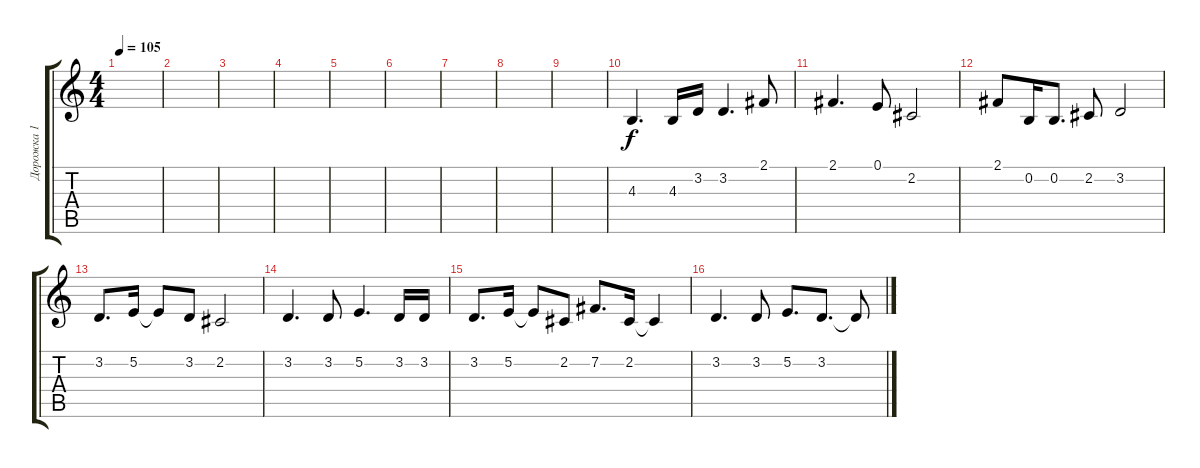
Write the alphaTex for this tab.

\track ("Дорожка 1" "Дорожка 1") {instrument lead2sawtooth}
\staff {score tabs}
\tuning (E4 B3 G3 D3 A2 E2) {hide}
\ts (4 4)
\tempo 105
\clef g2
\ks c
|
|
|
|
|
|
|
|
|
4.3.4{d} 4.3.16 3.2.16 3.2.4{d} 2.1.8 |
2.1.4{d} 0.1.8 2.2.2 |
2.1.8 0.2.16 0.2.8{d} 2.2.8 3.2.2 |
3.2.8{d} 5.2.16 5.2{t}.8 3.2.8 2.2.2 |
3.2.4{d} 3.2.8 5.2.4{d} 3.2.16 3.2.16 |
3.2.8{d} 5.2.16 5.2{t}.8 2.2.8 7.2.8{d} 2.2.16 2.2{t}.4 |
3.2.4{d} 3.2.8 5.2.8{d} 3.2.8{d} 3.2{t}.8
